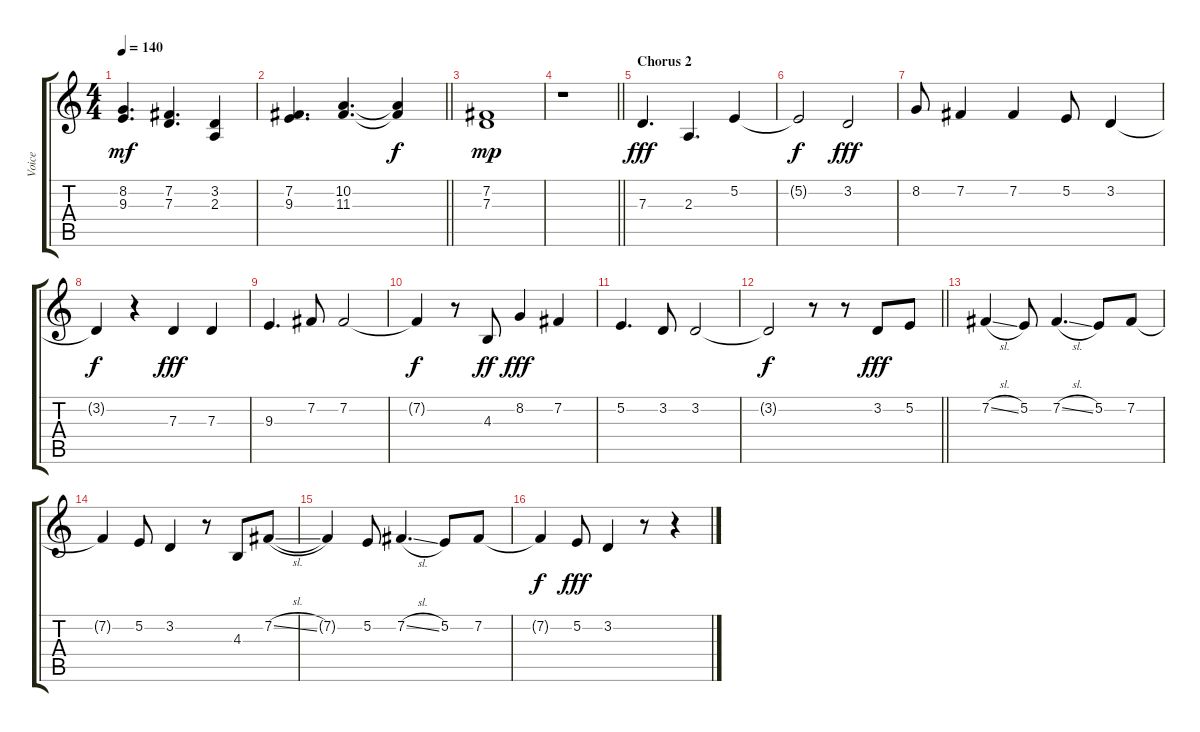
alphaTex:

\track ("Voice" "Voice") {instrument lead6voice}
\staff {score tabs}
\tuning (E4 B3 G3 D3 A2 E2) {hide}
\ts (4 4)
\tempo 140
\clef g2
\ks c
(8.2 9.3).4{d dy mf} (7.2 7.3).4{d} (3.2 2.3).4 |
\barLineRight lightlight
(7.2 9.3).4{d} (10.2 11.3).4{d} (10.2{t} 11.3{t}).4{dy f} |
(7.2 7.3).1{dy mp} |
\barLineRight lightlight
r.1 |
\section ("" "Chorus 2")
7.3.4{d dy fff} 2.3.4{d} 5.2.4 |
5.2{t}.2{dy f} 3.2.2{dy fff} |
8.2.8 7.2.4 7.2.4 5.2.8 3.2.4 |
3.2{t}.4{dy f} r.4 7.3.4{dy fff} 7.3.4 |
9.3.4{d} 7.2.8 7.2.2 |
7.2{t}.4{dy f} r.8 4.3.8{dy ff} 8.2.4{dy fff} 7.2.4 |
5.2.4{d} 3.2.8 3.2.2 |
\barLineRight lightlight
3.2{t}.2{dy f} r.8 r.8 3.2.8{dy fff} 5.2.8 |
7.2{sl}.4 5.2.8 7.2{sl}.4{d} 5.2.8 7.2.8 |
7.2{t}.4 5.2.8 3.2.4 r.8 4.3.8 7.2{sl}.8 |
7.2{t}.4 5.2.8 7.2{sl}.4{d} 5.2.8 7.2.8 |
7.2{t}.4{dy f} 5.2.8{dy fff} 3.2.4 r.8 r.4
